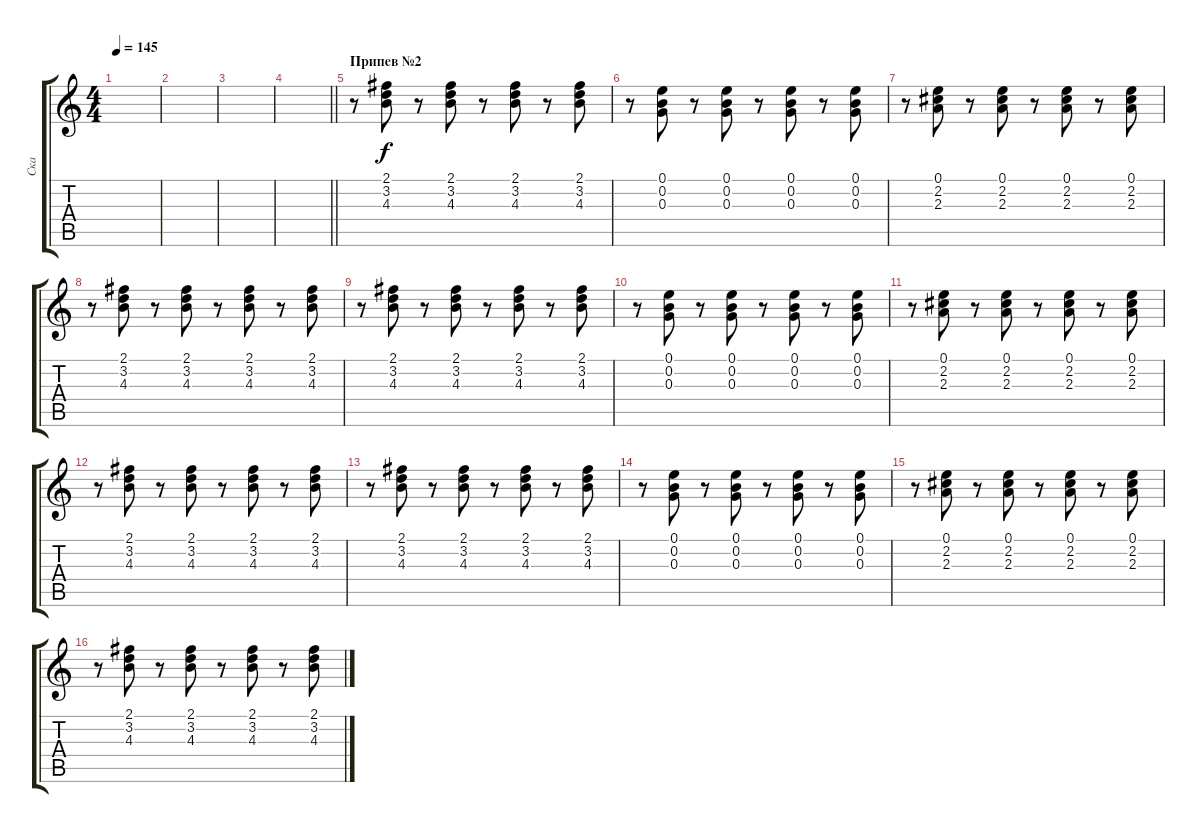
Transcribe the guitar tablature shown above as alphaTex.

\track ("Ска" "Ска") {instrument distortionguitar}
\staff {score tabs}
\tuning (E4 B3 G3 D3 A2 E2) {hide}
\ts (4 4)
\tempo 145
\clef g2
\ks c
|
|
|
\barLineRight lightlight
|
\section ("" "Припев №2")
r.8{volume 9} (2.1 3.2 4.3).8 r.8 (2.1 3.2 4.3).8 r.8 (2.1 3.2 4.3).8 r.8 (2.1 3.2 4.3).8 |
r.8 (0.1 0.2 0.3).8 r.8 (0.1 0.2 0.3).8 r.8 (0.1 0.2 0.3).8 r.8 (0.1 0.2 0.3).8 |
r.8 (0.1 2.2 2.3).8 r.8 (0.1 2.2 2.3).8 r.8 (0.1 2.2 2.3).8 r.8 (0.1 2.2 2.3).8 |
r.8 (2.1 3.2 4.3).8 r.8 (2.1 3.2 4.3).8 r.8 (2.1 3.2 4.3).8 r.8 (2.1 3.2 4.3).8 |
r.8 (2.1 3.2 4.3).8 r.8 (2.1 3.2 4.3).8 r.8 (2.1 3.2 4.3).8 r.8 (2.1 3.2 4.3).8 |
r.8 (0.1 0.2 0.3).8 r.8 (0.1 0.2 0.3).8 r.8 (0.1 0.2 0.3).8 r.8 (0.1 0.2 0.3).8 |
r.8 (0.1 2.2 2.3).8 r.8 (0.1 2.2 2.3).8 r.8 (0.1 2.2 2.3).8 r.8 (0.1 2.2 2.3).8 |
r.8 (2.1 3.2 4.3).8 r.8 (2.1 3.2 4.3).8 r.8 (2.1 3.2 4.3).8 r.8 (2.1 3.2 4.3).8 |
r.8 (2.1 3.2 4.3).8 r.8 (2.1 3.2 4.3).8 r.8 (2.1 3.2 4.3).8 r.8 (2.1 3.2 4.3).8 |
r.8 (0.1 0.2 0.3).8 r.8 (0.1 0.2 0.3).8 r.8 (0.1 0.2 0.3).8 r.8 (0.1 0.2 0.3).8 |
r.8 (0.1 2.2 2.3).8 r.8 (0.1 2.2 2.3).8 r.8 (0.1 2.2 2.3).8 r.8 (0.1 2.2 2.3).8 |
r.8 (2.1 3.2 4.3).8 r.8 (2.1 3.2 4.3).8 r.8 (2.1 3.2 4.3).8 r.8 (2.1 3.2 4.3).8
